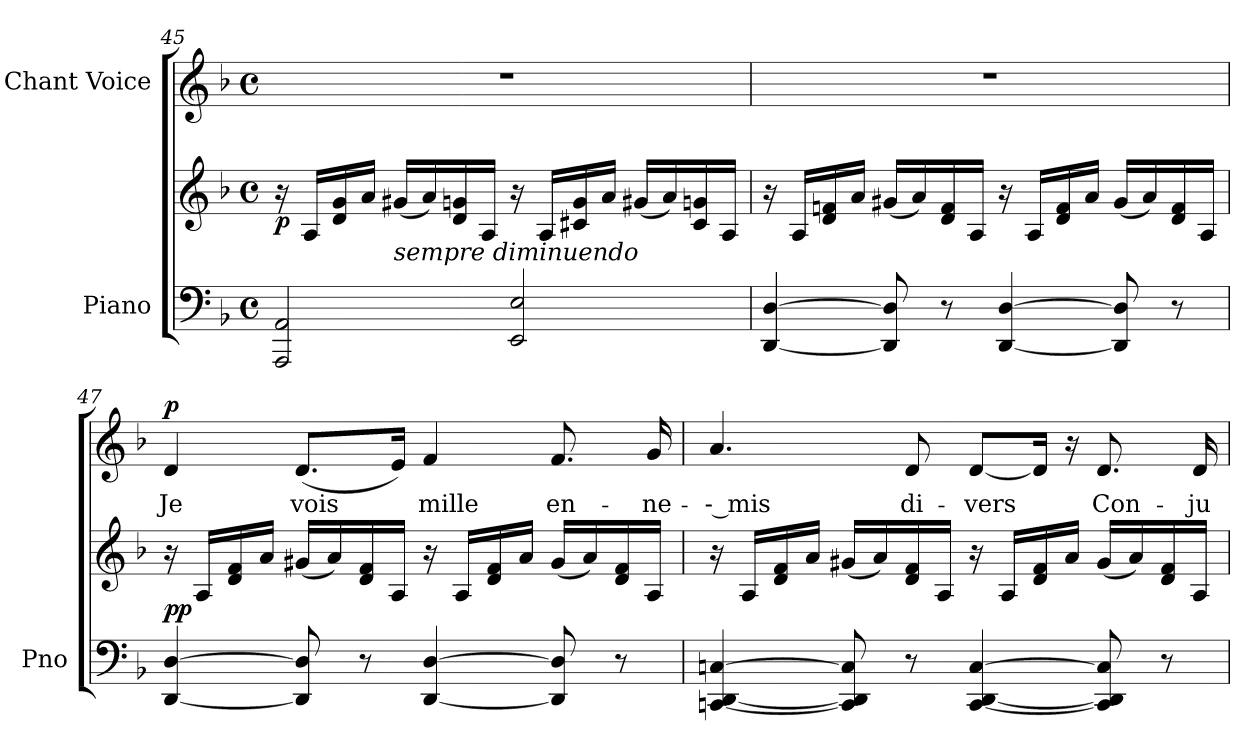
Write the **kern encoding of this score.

**kern	**kern	**dynam	**kern	**text	**dynam
*part2	*part2	*part2	*part1	*part1	*part1
*staff3	*staff2	*staff2/3	*staff1	*staff1	*staff1
*I"Piano	*	*	*I"Chant Voice	*	*
*I'Pno	*	*	*	*	*
*clefF4	*clefG2	*	*clefG2	*	*
*k[b-]	*k[b-]	*	*k[b-]	*	*
*M4/4	*M4/4	*	*M4/4	*	*
*met(c)	*met(c)	*	*met(c)	*	*
=45	=45	=45	=45	=45	=45
!	!	!LO:DY:b	!	!	!
2AAA/ 2AA/	16r	p	1r	.	.
.	16A/LL	.	.	.	.
.	16d/ 16g/	.	.	.	.
.	16a/JJ	.	.	.	.
!	!LO:TX:b:i:t=sempre diminuendo	!	!	!	!
.	(<16g#X/LL	.	.	.	.
.	16a/)	.	.	.	.
.	16d/ 16gn/	.	.	.	.
.	16A/JJ	.	.	.	.
2EE/ 2E/	16r	.	.	.	.
.	16A/LL	.	.	.	.
.	16c#X/ 16g/	.	.	.	.
.	16a/JJ	.	.	.	.
.	(<16g#X/LL	.	.	.	.
.	16a/)	.	.	.	.
.	16c#/ 16gn/	.	.	.	.
.	16A/JJ	.	.	.	.
!!LO:LB:g=z
=46	=46	=46	=46	=46	=46
[4DD/ [4D/	16r	.	1r	.	.
.	16A/LL	.	.	.	.
.	16d/ 16fn/	.	.	.	.
.	16a/JJ	.	.	.	.
8DD/] 8D/]	(<16g#X/LL	.	.	.	.
.	16a/)	.	.	.	.
8r	16d/ 16f/	.	.	.	.
.	16A/JJ	.	.	.	.
[4DD/ [4D/	16r	.	.	.	.
.	16A/LL	.	.	.	.
.	16d/ 16f/	.	.	.	.
.	16a/JJ	.	.	.	.
8DD/] 8D/]	(<16g#/LL	.	.	.	.
.	16a/)	.	.	.	.
8r	16d/ 16f/	.	.	.	.
.	16A/JJ	.	.	.	.
=47	=47	=47	=47	=47	=47
!	!	!LO:DY:b	!	!LO:LY:b	!LO:DY:a
[4DD/ [4D/	16r	pp	4d/	Je	p
.	16A/LL	.	.	.	.
.	16d/ 16f/	.	.	.	.
.	16a/JJ	.	.	.	.
!	!	!	!	!LO:LY:b	!
8DD/] 8D/]	(<16g#X/LL	.	(<8.d/L	vois	.
.	16a/)	.	.	.	.
8r	16d/ 16f/	.	.	.	.
.	16A/JJ	.	16e/Jk)	.	.
!	!	!	!	!LO:LY:b	!
[4DD/ [4D/	16r	.	4f/	mille	.
.	16A/LL	.	.	.	.
.	16d/ 16f/	.	.	.	.
.	16a/JJ	.	.	.	.
!	!	!	!	!LO:LY:b	!
8DD/] 8D/]	(<16g#/LL	.	8.f/	en-	.
.	16a/)	.	.	.	.
8r	16d/ 16f/	.	.	.	.
!	!	!	!	!LO:LY:b	!
.	16A/JJ	.	16g/	-ne-	.
!!LO:PB:g=z
=48	=48	=48	=48	=48	=48
!	!	!	!	!LO:LY:b	!
[4CCn/ [4DD/ [4Cn/	16r	.	4.a/	-- mis	.
.	16A/LL	.	.	.	.
.	16d/ 16f/	.	.	.	.
.	16a/JJ	.	.	.	.
8CC/] 8DD/] 8C/]	(<16g#X/LL	.	.	.	.
.	16a/)	.	.	.	.
!	!	!	!	!LO:LY:b	!
8r	16d/ 16f/	.	8d/	di-	.
.	16A/JJ	.	.	.	.
!	!	!	!	!LO:LY:b	!
[4CC/ [4DD/ [4C/	16r	.	[8d/L	-vers	.
.	16A/LL	.	.	.	.
.	16d/ 16f/	.	16d/Jk]	.	.
.	16a/JJ	.	16r	.	.
!	!	!	!	!LO:LY:b	!
8CC/] 8DD/] 8C/]	(<16g#/LL	.	8.d/	Con-	.
.	16a/)	.	.	.	.
8r	16d/ 16f/	.	.	.	.
!	!	!	!	!LO:LY:b	!
.	16A/JJ	.	16d/	-ju-	.
=	=	=	=	=	=
*-	*-	*-	*-	*-	*-
